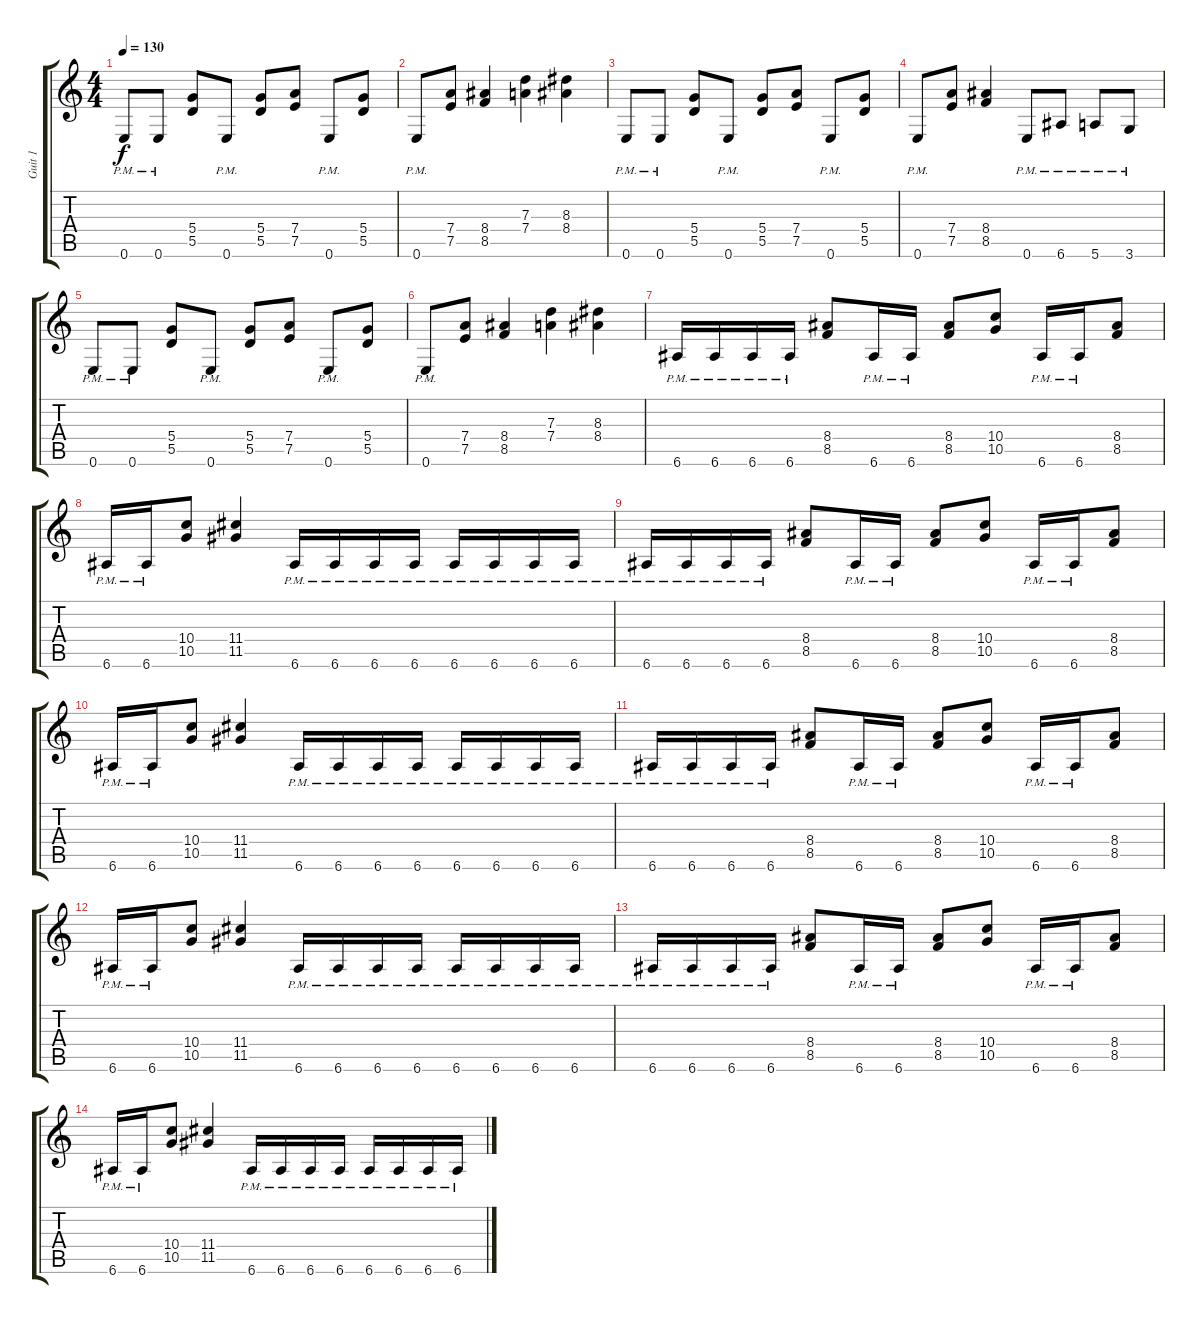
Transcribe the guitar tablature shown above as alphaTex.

\track ("Guit 1" "Guit 1") {instrument overdrivenguitar}
\staff {score tabs}
\tuning (E4 B3 G3 D3 A2 E2) {hide}
\ts (4 4)
\tempo 130
\clef g2
\ks c
0.6{pm}.8{dy f} 0.6{pm}.8 (5.4 5.5).8 0.6{pm}.8 (5.4 5.5).8 (7.4 7.5).8 0.6{pm}.8 (5.4 5.5).8 |
0.6{pm}.8 (7.4 7.5).8 (8.4 8.5).4 (7.3 7.4).4 (8.3 8.4).4 |
0.6{pm}.8 0.6{pm}.8 (5.4 5.5).8 0.6{pm}.8 (5.4 5.5).8 (7.4 7.5).8 0.6{pm}.8 (5.4 5.5).8 |
0.6{pm}.8 (7.4 7.5).8 (8.4 8.5).4 0.6{pm}.8 6.6{pm}.8 5.6{pm}.8 3.6{pm}.8 |
0.6{pm}.8 0.6{pm}.8 (5.4 5.5).8 0.6{pm}.8 (5.4 5.5).8 (7.4 7.5).8 0.6{pm}.8 (5.4 5.5).8 |
0.6{pm}.8 (7.4 7.5).8 (8.4 8.5).4 (7.3 7.4).4 (8.3 8.4).4 |
6.6{pm}.16 6.6{pm}.16 6.6{pm}.16 6.6{pm}.16 (8.4 8.5).8 6.6{pm}.16 6.6{pm}.16 (8.4 8.5).8 (10.4 10.5).8 6.6{pm}.16 6.6{pm}.16 (8.4 8.5).8 |
6.6{pm}.16 6.6{pm}.16 (10.4 10.5).8 (11.4 11.5).4 6.6{pm}.16 6.6{pm}.16 6.6{pm}.16 6.6{pm}.16 6.6{pm}.16 6.6{pm}.16 6.6{pm}.16 6.6{pm}.16 |
6.6{pm}.16 6.6{pm}.16 6.6{pm}.16 6.6{pm}.16 (8.4 8.5).8 6.6{pm}.16 6.6{pm}.16 (8.4 8.5).8 (10.4 10.5).8 6.6{pm}.16 6.6{pm}.16 (8.4 8.5).8 |
6.6{pm}.16 6.6{pm}.16 (10.4 10.5).8 (11.4 11.5).4 6.6{pm}.16 6.6{pm}.16 6.6{pm}.16 6.6{pm}.16 6.6{pm}.16 6.6{pm}.16 6.6{pm}.16 6.6{pm}.16 |
6.6{pm}.16{volume 9} 6.6{pm}.16 6.6{pm}.16 6.6{pm}.16 (8.4 8.5).8 6.6{pm}.16 6.6{pm}.16 (8.4 8.5).8 (10.4 10.5).8 6.6{pm}.16 6.6{pm}.16 (8.4 8.5).8 |
6.6{pm}.16{volume 7} 6.6{pm}.16 (10.4 10.5).8 (11.4 11.5).4 6.6{pm}.16 6.6{pm}.16 6.6{pm}.16 6.6{pm}.16 6.6{pm}.16 6.6{pm}.16 6.6{pm}.16 6.6{pm}.16 |
6.6{pm}.16{volume 4} 6.6{pm}.16 6.6{pm}.16 6.6{pm}.16 (8.4 8.5).8 6.6{pm}.16 6.6{pm}.16 (8.4 8.5).8 (10.4 10.5).8 6.6{pm}.16 6.6{pm}.16 (8.4 8.5).8 |
6.6{pm}.16{volume 0} 6.6{pm}.16 (10.4 10.5).8 (11.4 11.5).4 6.6{pm}.16 6.6{pm}.16 6.6{pm}.16 6.6{pm}.16 6.6{pm}.16 6.6{pm}.16 6.6{pm}.16 6.6{pm}.16
